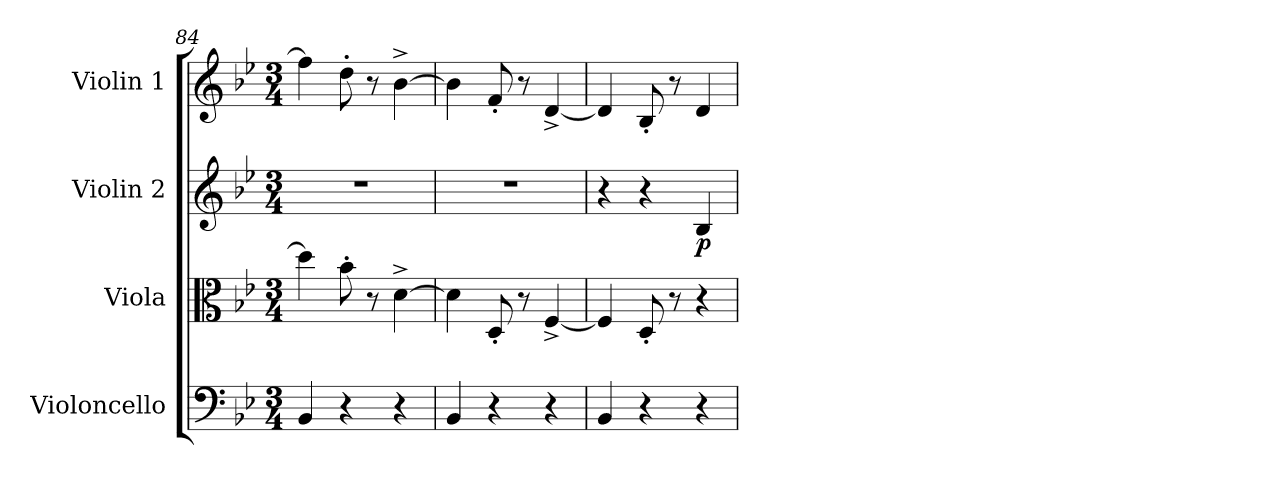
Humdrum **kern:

**kern	**kern	**kern	**dynam	**kern
*part4	*part3	*part2	*part2	*part1
*staff4	*staff3	*staff2	*staff2	*staff1
*I"Violoncello	*I"Viola	*I"Violin 2	*	*I"Violin 1
*I'Vc	*I'Vla	*I'Vln	*	*I'Vln
!!LO:LB:g=z
*clefF4	*clefC3	*clefG2	*	*clefG2
*k[b-e-]	*k[b-e-]	*k[b-e-]	*	*k[b-e-]
*M3/4	*M3/4	*M3/4	*	*M3/4
=84	=84	=84	=84	=84
4BB-/	4dd\]	2.r	.	4ff\]
4r	8b-'\	.	.	8dd'\
.	8r	.	.	8r
4r	[4d^\	.	.	[4b-^\
=85	=85	=85	=85	=85
4BB-/	4d\]	2.r	.	4b-\]
4r	8D'/	.	.	8f'/
.	8r	.	.	8r
4r	[4F^/	.	.	[4d^/
=86	=86	=86	=86	=86
4BB-/	4F/]	4r	.	4d/]
4r	8D'/	4r	.	8B-'/
.	8r	.	.	8r
!	!	!	!LO:DY:b	!
4r	4r	4B-/	p	4d/
=	=	=	=	=
*-	*-	*-	*-	*-
